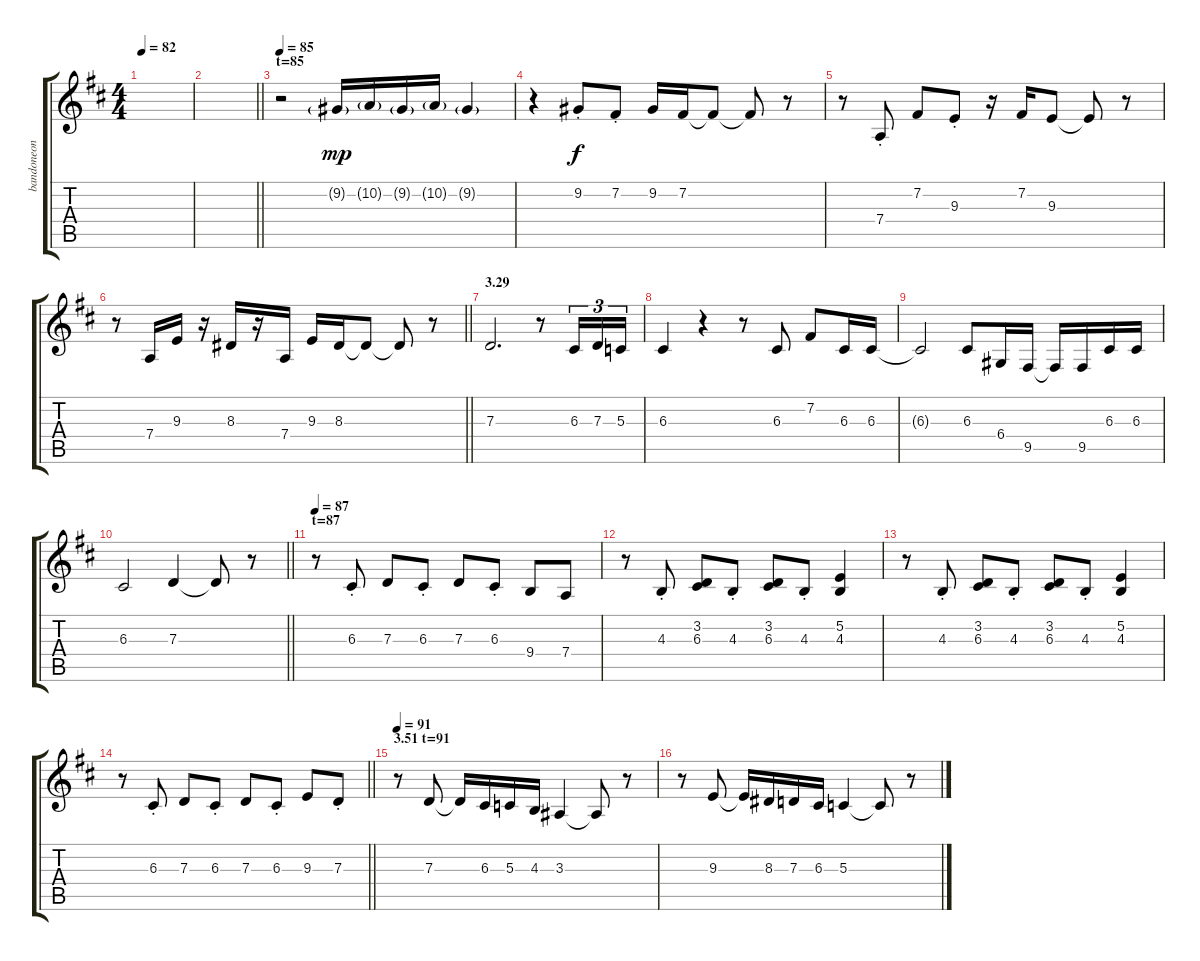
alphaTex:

\track ("bandoneon 3" "bandoneon ") {instrument harmonica}
\staff {score tabs}
\tuning (E4 B3 G3 D3 A2 E2) {hide}
\ts (4 4)
\tempo 82
\clef g2
\ks d
|
\barLineRight lightlight
|
\section ("" "t=85")
\tempo 85
r.2 9.2{g}.16{dy mp} 10.2{g}.16 9.2{g}.16 10.2{g}.16 9.2{g}.4 |
r.4 9.2{st}.8{dy f} 7.2{st}.8 9.2.16 7.2.16 7.2{t}.8 7.2{t}.8 r.8 |
r.8 7.4{st}.8 7.2.8 9.3{st}.8 r.16 7.2.16 9.3.8 9.3{t}.8 r.8 |
\barLineRight lightlight
r.8 7.4.16 9.3.16 r.16 8.3.16 r.16 7.4.16 9.3.16 8.3.16 8.3{t}.8 8.3{t}.8 r.8 |
\section ("" "3.29")
7.3.2{d} r.8 6.3.16{tu (3 2)} 7.3.16{tu (3 2)} 5.3.16{tu (3 2)} |
6.3.4 r.4 r.8 6.3.8 7.2.8 6.3.16 6.3.16 |
6.3{t}.2 6.3.8 6.4.16 9.5.16 9.5{t}.16 9.5.16 6.3.16 6.3.16 |
\barLineRight lightlight
6.3.2 7.3.4 7.3{t}.8 r.8 |
\section ("" "t=87")
\tempo 87
r.8 6.3{st}.8 7.3.8 6.3{st}.8 7.3.8 6.3{st}.8 9.4.8 7.4.8 |
r.8 4.3{st}.8 (3.2 6.3).8 4.3{st}.8 (3.2 6.3).8 4.3{st}.8 (5.2 4.3).4 |
r.8 4.3{st}.8 (3.2 6.3).8 4.3{st}.8 (3.2 6.3).8 4.3{st}.8 (5.2 4.3).4 |
\barLineRight lightlight
r.8 6.3{st}.8 7.3.8 6.3{st}.8 7.3.8 6.3{st}.8 9.3.8 7.3{st}.8 |
\section ("" "3.51 t=91")
\tempo 91
r.8 7.3.8 7.3{t}.16 6.3.16 5.3.16 4.3.16 3.3.4 3.3{t}.8 r.8 |
r.8 9.3.8 9.3{t}.16 8.3.16 7.3.16 6.3.16 5.3.4 5.3{t}.8 r.8
